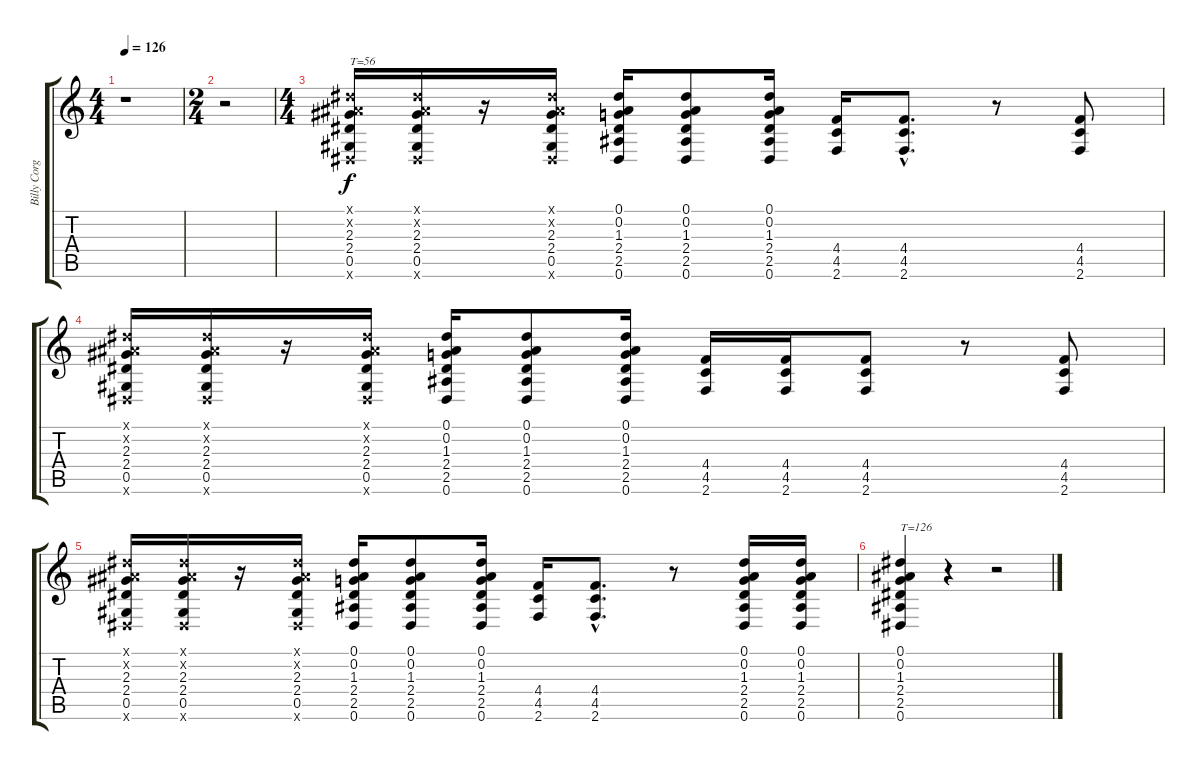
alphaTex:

\track ("Billy Corgan" "Billy Corg") {instrument overdrivenguitar}
\staff {score tabs}
\tuning (Eb4 Bb3 Gb3 Db3 Ab2 Eb2) {hide}
\ts (4 4)
\tempo 126
\clef g2
\ks c
r.1{dy f} |
\ts (2 4)
r.2 |
\ts (4 4)
(0.1{x} 0.2{x} 2.3 2.4 0.5 0.6{x}).16{txt "T=56"} (0.1{x} 0.2{x} 2.3 2.4 0.5 0.6{x}).16 r.16 (0.1{x} 0.2{x} 2.3 2.4 0.5 0.6{x}).16 (0.1 0.2 1.3 2.4 2.5 0.6).16 (0.1 0.2 1.3 2.4 2.5 0.6).8 (0.1 0.2 1.3 2.4 2.5 0.6).16 (4.4 4.5 2.6).16 (4.4{hac} 4.5{hac} 2.6{hac}).8{d} r.8 (4.4 4.5 2.6).8 |
(0.1{x} 0.2{x} 2.3 2.4 0.5 0.6{x}).16 (0.1{x} 0.2{x} 2.3 2.4 0.5 0.6{x}).16 r.16 (0.1{x} 0.2{x} 2.3 2.4 0.5 0.6{x}).16 (0.1 0.2 1.3 2.4 2.5 0.6).16 (0.1 0.2 1.3 2.4 2.5 0.6).8 (0.1 0.2 1.3 2.4 2.5 0.6).16 (4.4 4.5 2.6).16 (4.4 4.5 2.6).16 (4.4 4.5 2.6).8 r.8 (4.4 4.5 2.6).8 |
(0.1{x} 0.2{x} 2.3 2.4 0.5 0.6{x}).16 (0.1{x} 0.2{x} 2.3 2.4 0.5 0.6{x}).16 r.16 (0.1{x} 0.2{x} 2.3 2.4 0.5 0.6{x}).16 (0.1 0.2 1.3 2.4 2.5 0.6).16 (0.1 0.2 1.3 2.4 2.5 0.6).8 (0.1 0.2 1.3 2.4 2.5 0.6).16 (4.4 4.5 2.6).16 (4.4{hac} 4.5{hac} 2.6{hac}).8{d} r.8 (0.1 0.2 1.3 2.4 2.5 0.6).16 (0.1 0.2 1.3 2.4 2.5 0.6).16 |
(0.1 0.2 1.3 2.4 2.5 0.6).4{txt "T=126"} r.4 r.2
